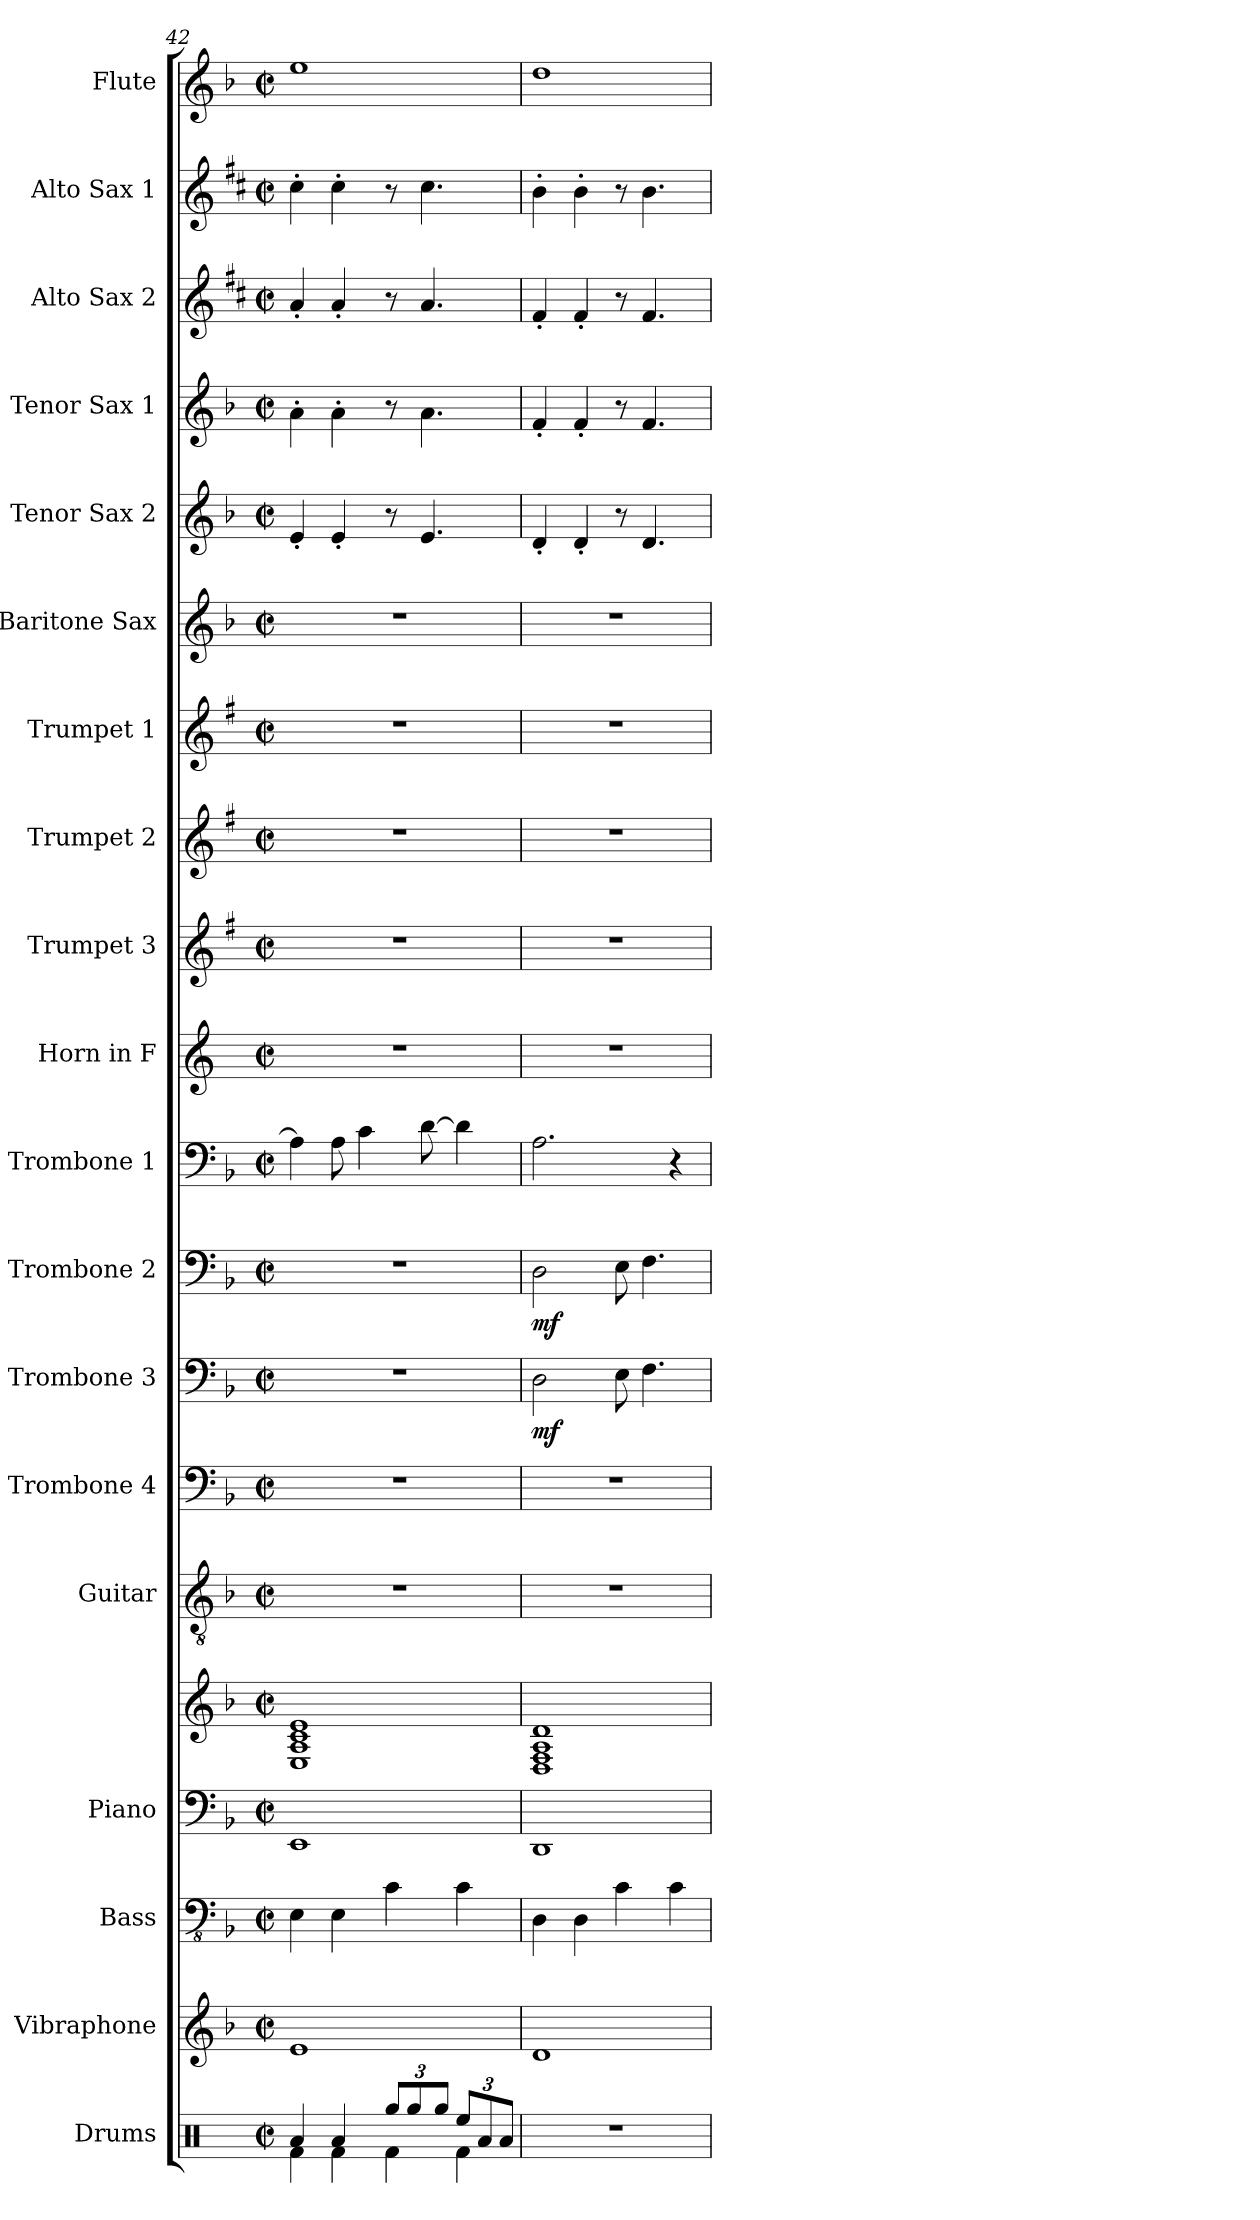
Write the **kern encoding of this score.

**kern	**kern	**kern	**kern	**kern	**kern	**kern	**kern	**dynam	**kern	**dynam	**kern	**kern	**kern	**kern	**kern	**kern	**kern	**kern	**kern	**kern	**kern
*part19	*part18	*part17	*part16	*part16	*part15	*part14	*part13	*part13	*part12	*part12	*part11	*part10	*part9	*part8	*part7	*part6	*part5	*part4	*part3	*part2	*part1
*staff20	*staff19	*staff18	*staff17	*staff16	*staff15	*staff14	*staff13	*staff13	*staff12	*staff12	*staff11	*staff10	*staff9	*staff8	*staff7	*staff6	*staff5	*staff4	*staff3	*staff2	*staff1
*I"Drums	*I"Vibraphone	*I"Bass	*I"Piano	*	*I"Guitar	*I"Trombone 4	*I"Trombone 3	*	*I"Trombone 2	*	*I"Trombone 1	*I"Horn in F	*I"Trumpet 3	*I"Trumpet 2	*I"Trumpet 1	*I"Baritone Sax	*I"Tenor Sax 2	*I"Tenor Sax 1	*I"Alto Sax 2	*I"Alto Sax 1	*I"Flute
*I'Drums	*I'Vib.	*I'Bass	*I'Piano	*	*I'Gtr.	*I'Tbn. 4	*I'Tbn. 3	*	*I'Tbn. 2	*	*I'Tbn. 1	*	*I'Tpt. 3	*I'Tpt. 2	*I'Tpt. 1	*I'Bari	*I'Tenor 2	*I'Tenor 1	*I'Alto 2	*I'Alto 1	*I'Fl.
*clefX	*clefG2	*clefFv4	*clefF4	*clefG2	*clefGv2	*clefF4	*clefF4	*	*clefF4	*	*clefF4	*clefG2	*clefG2	*clefG2	*clefG2	*clefG2	*clefG2	*clefG2	*clefG2	*clefG2	*clefG2
*	*	*	*	*	*	*	*	*	*	*	*	*ITrd4c7	*ITrd1c2	*ITrd1c2	*ITrd1c2	*ITrd12c21	*ITrd8c14	*ITrd8c14	*ITrd5c9	*ITrd5c9	*
*k[]	*k[b-]	*k[b-]	*k[b-]	*k[b-]	*k[b-]	*k[b-]	*k[b-]	*	*k[b-]	*	*k[b-]	*k[b-]	*k[b-]	*k[b-]	*k[b-]	*k[b-]	*k[b-]	*k[b-]	*k[b-]	*k[b-]	*k[b-]
*M2/2	*M2/2	*M2/2	*M2/2	*M2/2	*M2/2	*M2/2	*M2/2	*	*M2/2	*	*M2/2	*M2/2	*M2/2	*M2/2	*M2/2	*M2/2	*M2/2	*M2/2	*M2/2	*M2/2	*M2/2
*met(c|)	*met(c|)	*met(c|)	*met(c|)	*met(c|)	*met(c|)	*met(c|)	*met(c|)	*	*met(c|)	*	*met(c|)	*met(c|)	*met(c|)	*met(c|)	*met(c|)	*met(c|)	*met(c|)	*met(c|)	*met(c|)	*met(c|)	*met(c|)
=42	=42	=42	=42	=42	=42	=42	=42	=42	=42	=42	=42	=42	=42	=42	=42	=42	=42	=42	=42	=42	=42
*^	*	*	*	*	*	*	*	*	*	*	*	*	*	*	*	*	*	*	*	*	*
4Ra/	4Rf\	1e	4EE\	1EE	1E 1A 1c 1e	1r	1r	1r	.	1r	.	4A\]	1r	1r	1r	1r	1r	4E'/	4A'\	4c'/	4e'\	1ee
4Ra/	4Rf\	.	4EE\	.	.	.	.	.	.	.	.	8A\	.	.	.	.	.	4E'/	4A'\	4c'/	4e'\	.
.	.	.	.	.	.	.	.	.	.	.	.	4c\	.	.	.	.	.	.	.	.	.	.
*Xbrackettup	*	*	*	*	*	*	*	*	*	*	*	*	*	*	*	*	*	*	*	*	*	*
12Rgg/L	4Rf\	.	4C\	.	.	.	.	.	.	.	.	.	.	.	.	.	.	8r	8r	8r	8r	.
12Rgg/	.	.	.	.	.	.	.	.	.	.	.	.	.	.	.	.	.	.	.	.	.	.
.	.	.	.	.	.	.	.	.	.	.	.	[8d\	.	.	.	.	.	4.E/	4.A\	4.c/	4.e\	.
12Rgg/J	.	.	.	.	.	.	.	.	.	.	.	.	.	.	.	.	.	.	.	.	.	.
12Ree/L	4Rf\	.	4C\	.	.	.	.	.	.	.	.	4d\]	.	.	.	.	.	.	.	.	.	.
12Ra/	.	.	.	.	.	.	.	.	.	.	.	.	.	.	.	.	.	.	.	.	.	.
12Ra/J	.	.	.	.	.	.	.	.	.	.	.	.	.	.	.	.	.	.	.	.	.	.
*v	*v	*	*	*	*	*	*	*	*	*	*	*	*	*	*	*	*	*	*	*	*	*
=43	=43	=43	=43	=43	=43	=43	=43	=43	=43	=43	=43	=43	=43	=43	=43	=43	=43	=43	=43	=43	=43
!	!	!	!	!	!	!	!	!LO:DY:b	!	!LO:DY:b	!	!	!	!	!	!	!	!	!	!	!
1r	1d	4DD\	1DD	1D 1F 1A 1d	1r	1r	2D\	mf	2D\	mf	2.A\	1r	1r	1r	1r	1r	4D'/	4F'/	4A'/	4d'\	1dd
.	.	4DD\	.	.	.	.	.	.	.	.	.	.	.	.	.	.	4D'/	4F'/	4A'/	4d'\	.
.	.	4C\	.	.	.	.	8E\	.	8E\	.	.	.	.	.	.	.	8r	8r	8r	8r	.
.	.	.	.	.	.	.	4.F\	.	4.F\	.	.	.	.	.	.	.	4.D/	4.F/	4.A/	4.d\	.
.	.	4C\	.	.	.	.	.	.	.	.	4r	.	.	.	.	.	.	.	.	.	.
=	=	=	=	=	=	=	=	=	=	=	=	=	=	=	=	=	=	=	=	=	=
*-	*-	*-	*-	*-	*-	*-	*-	*-	*-	*-	*-	*-	*-	*-	*-	*-	*-	*-	*-	*-	*-
